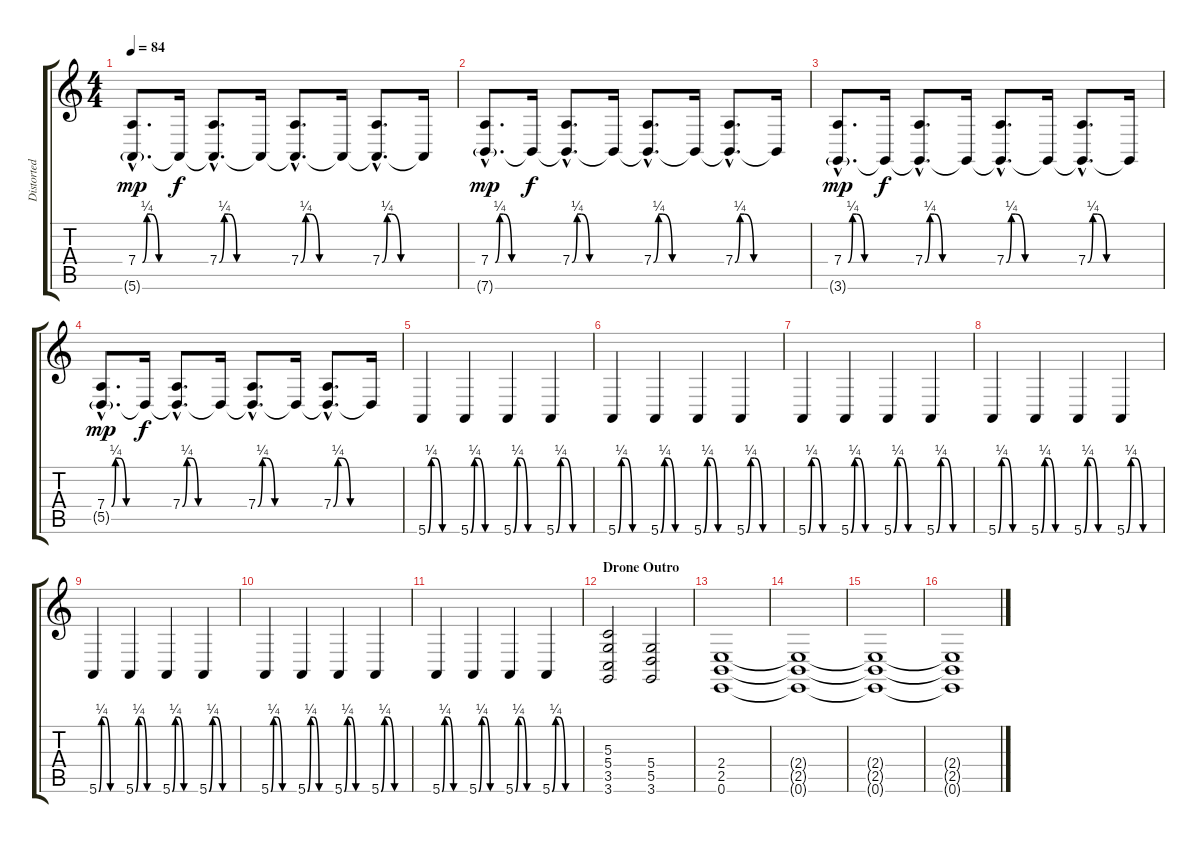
\track ("Distorted Guitar" "Distorted ") {instrument lead2sawtooth}
\staff {score tabs}
\tuning (E4 B3 G3 D3 A2 E2) {hide}
\ts (4 4)
\tempo 84
\clef g2
\ks c
(7.4{be (custom 0 0 8 1 15 1 30 0 45 0 60 0) hac} 5.6{g hac}).8{d dy mp volume 8} 5.6{t}.16{dy f} (7.4{be (custom 0 0 8 1 15 1 28 0 30 0 45 0 60 0) hac} 5.6{hac t}).8{d} 5.6{t}.16 (7.4{be (custom 0 0 8 1 15 1 30 0 45 0 60 0) hac} 5.6{hac t}).8{d} 5.6{t}.16 (7.4{be (custom 0 0 8 1 15 1 30 0 45 0 60 0) hac} 5.6{hac t}).8{d} 5.6{t}.16 |
(7.4{be (custom 0 0 8 1 15 1 30 0 45 0 60 0) hac} 7.6{g hac}).8{d dy mp volume 9} 7.6{t}.16{dy f} (7.4{be (custom 0 0 8 1 15 1 28 0 30 0 45 0 60 0) hac} 7.6{hac t}).8{d} 7.6{t}.16 (7.4{be (custom 0 0 8 1 15 1 30 0 45 0 60 0) hac} 7.6{hac t}).8{d} 7.6{t}.16 (7.4{be (custom 0 0 8 1 15 1 30 0 45 0 60 0) hac} 7.6{hac t}).8{d} 7.6{t}.16 |
(7.4{be (custom 0 0 8 1 15 1 30 0 45 0 60 0) hac} 3.6{g hac}).8{d dy mp volume 9} 3.6{t}.16{dy f} (7.4{be (custom 0 0 8 1 15 1 28 0 30 0 45 0 60 0) hac} 3.6{hac t}).8{d} 3.6{t}.16 (7.4{be (custom 0 0 8 1 15 1 30 0 45 0 60 0) hac} 3.6{hac t}).8{d} 3.6{t}.16 (7.4{be (custom 0 0 8 1 15 1 30 0 45 0 60 0) hac} 3.6{hac t}).8{d} 3.6{t}.16 |
(7.4{be (custom 0 0 8 1 15 1 30 0 45 0 60 0) hac} 5.5{g hac}).8{d dy mp volume 9} 5.5{t}.16{dy f} (7.4{be (custom 0 0 8 1 15 1 28 0 30 0 45 0 60 0) hac} 5.5{hac t}).8{d} 5.5{t}.16 (7.4{be (custom 0 0 8 1 15 1 30 0 45 0 60 0) hac} 5.5{hac t}).8{d} 5.5{t}.16 (7.4{be (custom 0 0 8 1 15 1 30 0 45 0 60 0) hac} 5.5{hac t}).8{d} 5.5{t}.16 |
5.6{be (custom 0 0 7 1 15 1 30 0 45 0 60 0)}.4 5.6{be (custom 0 0 8 1 15 1 30 0 45 0 60 0)}.4 5.6{be (custom 0 0 8 1 15 1 30 0 45 0 60 0)}.4 5.6{be (custom 0 0 8 1 15 1 30 0 45 0 60 0)}.4 |
5.6{be (custom 0 0 7 1 15 1 30 0 45 0 60 0)}.4 5.6{be (custom 0 0 8 1 15 1 30 0 45 0 60 0)}.4{volume 6} 5.6{be (custom 0 0 8 1 15 1 30 0 45 0 60 0)}.4 5.6{be (custom 0 0 8 1 15 1 30 0 45 0 60 0)}.4 |
5.6{be (custom 0 0 7 1 15 1 30 0 45 0 60 0)}.4 5.6{be (custom 0 0 8 1 15 1 30 0 45 0 60 0)}.4 5.6{be (custom 0 0 8 1 15 1 30 0 45 0 60 0)}.4 5.6{be (custom 0 0 8 1 15 1 30 0 45 0 60 0)}.4 |
5.6{be (custom 0 0 7 1 15 1 30 0 45 0 60 0)}.4{volume 8} 5.6{be (custom 0 0 8 1 15 1 30 0 45 0 60 0)}.4 5.6{be (custom 0 0 8 1 15 1 30 0 45 0 60 0)}.4 5.6{be (custom 0 0 8 1 15 1 30 0 45 0 60 0)}.4 |
5.6{be (custom 0 0 7 1 15 1 30 0 45 0 60 0)}.4{volume 12} 5.6{be (custom 0 0 8 1 15 1 30 0 45 0 60 0)}.4 5.6{be (custom 0 0 8 1 15 1 30 0 45 0 60 0)}.4 5.6{be (custom 0 0 8 1 15 1 30 0 45 0 60 0)}.4 |
5.6{be (custom 0 0 7 1 15 1 30 0 45 0 60 0)}.4 5.6{be (custom 0 0 8 1 15 1 30 0 45 0 60 0)}.4 5.6{be (custom 0 0 8 1 15 1 30 0 45 0 60 0)}.4 5.6{be (custom 0 0 8 1 15 1 30 0 45 0 60 0)}.4 |
5.6{be (custom 0 0 7 1 15 1 30 0 45 0 60 0)}.4 5.6{be (custom 0 0 8 1 15 1 30 0 45 0 60 0)}.4 5.6{be (custom 0 0 8 1 15 1 30 0 45 0 60 0)}.4 5.6{be (custom 0 0 8 1 15 1 30 0 45 0 60 0)}.4 |
\section ("" "Drone Outro")
(5.3 5.4 3.5 3.6).2{instrument lead1square} (5.4 5.5 3.6).2 |
(2.4 2.5 0.6).1{volume 6} |
(2.4{t} 2.5{t} 0.6{t}).1 |
(2.4{t} 2.5{t} 0.6{t}).1 |
(2.4{t} 2.5{t} 0.6{t}).1
